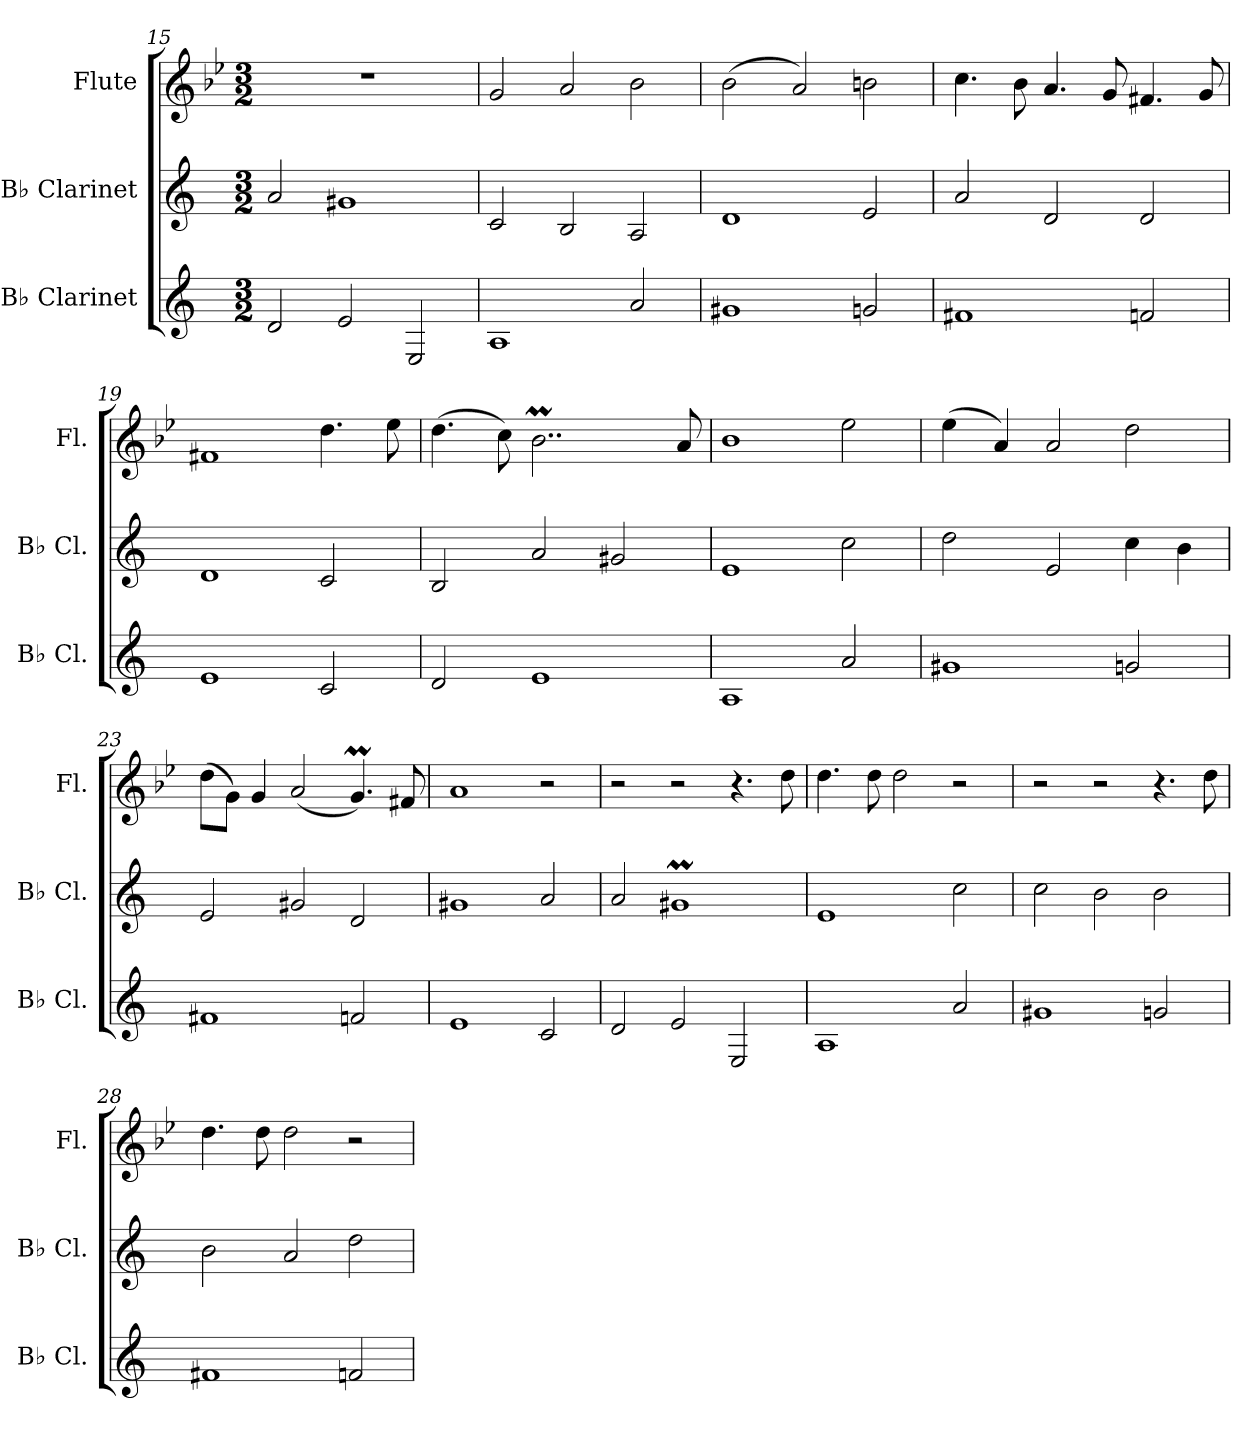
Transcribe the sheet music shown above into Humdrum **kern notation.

**kern	**kern	**kern
*part3	*part2	*part1
*staff3	*staff2	*staff1
*I"B♭ Clarinet	*I"B♭ Clarinet	*I"Flute
*I'B♭ Cl.	*I'B♭ Cl.	*I'Fl.
*clefG2	*clefG2	*clefG2
*ITrd1c2	*ITrd1c2	*
*k[b-e-]	*k[b-e-]	*k[b-e-]
*M3/2	*M3/2	*M3/2
=15	=15	=15
2c/	2g/	1.r
2d/	1f#X	.
2D/	.	.
!!LO:LB:g=z
=16	=16	=16
1G	2B-/	2g/
.	2A/	2a/
2g/	2G/	2b-\
=17	=17	=17
1f#X	1c	(2b-\
.	.	2a/)
2fn/	2d/	2bn\
=18	=18	=18
1en	2g/	4.cc\
.	.	8b-\
.	2c/	4.a/
.	.	8g/
2e-X/	2c/	4.f#X/
.	.	8g/
=19	=19	=19
1d	1c	1f#X
2B-/	2B-/	4.dd\
.	.	8ee-\
=20	=20	=20
2c/	2A/	(4.dd\
.	.	8cc\)
1d	2g/	2..b-M\
.	2f#X/	.
.	.	8a/
=21	=21	=21
1G	1d	1b-
2g/	2b-\	2ee-\
=22	=22	=22
1f#X	2cc\	(4ee-\
.	.	4a/)
.	2d/	2a/
2fn/	4b-\	2dd\
.	4a\	.
!!LO:LB:g=z
=23	=23	=23
1en	2d/	(8dd\L
.	.	8g\J)
.	.	4g/
.	2f#X/	(2a/
2e-X/	2c/	4.gM/)
.	.	8f#X/
=24	=24	=24
1d	1f#X	1a
2B-/	2g/	2r
=25	=25	=25
2c/	2g/	2r
2d/	1f#Xm	2r
2D/	.	4.r
.	.	8dd\
=26	=26	=26
1G	1d	4.dd\
.	.	8dd\
.	.	2dd\
2g/	2b-\	2r
=27	=27	=27
1f#X	2b-\	2r
.	2a\	2r
2fn/	2a\	4.r
.	.	8dd\
=28	=28	=28
1en	2a\	4.dd\
.	.	8dd\
.	2g/	2dd\
2e-X/	2cc\	2r
=	=	=
*-	*-	*-
